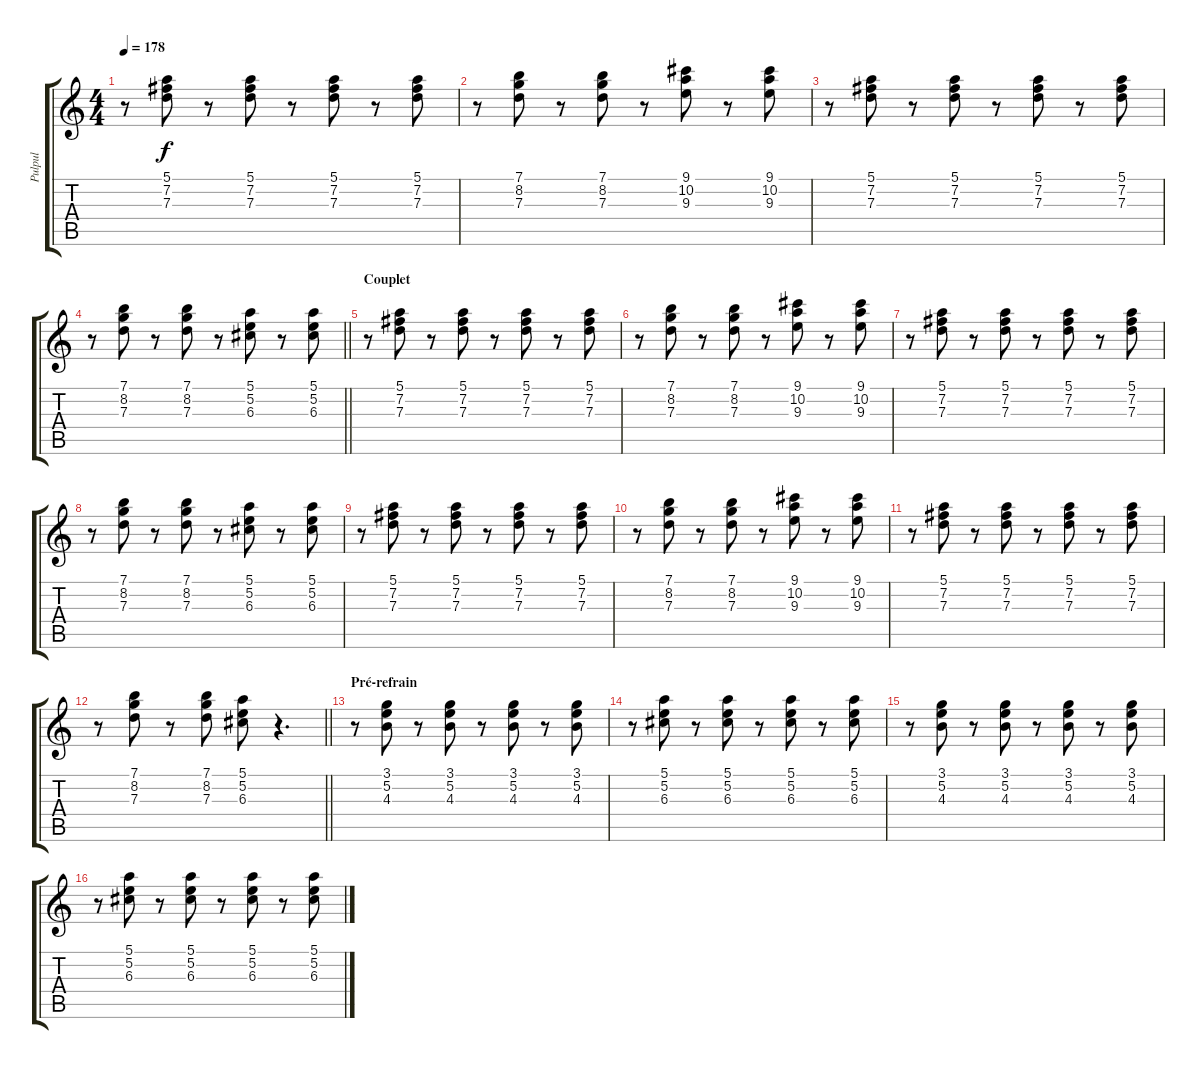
\track ("Pulpul" "Pulpul") {instrument overdrivenguitar}
\staff {score tabs}
\tuning (E4 B3 G3 D3 A2 E2) {hide}
\ts (4 4)
\tempo 178
\clef g2
\ks c
r.8{dy f} (5.1 7.2 7.3).8 r.8 (5.1 7.2 7.3).8 r.8 (5.1 7.2 7.3).8 r.8 (5.1 7.2 7.3).8 |
r.8 (7.1 8.2 7.3).8 r.8 (7.1 8.2 7.3).8 r.8 (9.1 10.2 9.3).8 r.8 (9.1 10.2 9.3).8 |
r.8 (5.1 7.2 7.3).8 r.8 (5.1 7.2 7.3).8 r.8 (5.1 7.2 7.3).8 r.8 (5.1 7.2 7.3).8 |
\barLineRight lightlight
r.8 (7.1 8.2 7.3).8 r.8 (7.1 8.2 7.3).8 r.8 (5.1 5.2 6.3).8 r.8 (5.1 5.2 6.3).8 |
\section ("" "Couplet")
r.8 (5.1 7.2 7.3).8 r.8 (5.1 7.2 7.3).8 r.8 (5.1 7.2 7.3).8 r.8 (5.1 7.2 7.3).8 |
r.8 (7.1 8.2 7.3).8 r.8 (7.1 8.2 7.3).8 r.8 (9.1 10.2 9.3).8 r.8 (9.1 10.2 9.3).8 |
r.8 (5.1 7.2 7.3).8 r.8 (5.1 7.2 7.3).8 r.8 (5.1 7.2 7.3).8 r.8 (5.1 7.2 7.3).8 |
r.8 (7.1 8.2 7.3).8 r.8 (7.1 8.2 7.3).8 r.8 (5.1 5.2 6.3).8 r.8 (5.1 5.2 6.3).8 |
r.8 (5.1 7.2 7.3).8 r.8 (5.1 7.2 7.3).8 r.8 (5.1 7.2 7.3).8 r.8 (5.1 7.2 7.3).8 |
r.8 (7.1 8.2 7.3).8 r.8 (7.1 8.2 7.3).8 r.8 (9.1 10.2 9.3).8 r.8 (9.1 10.2 9.3).8 |
r.8 (5.1 7.2 7.3).8 r.8 (5.1 7.2 7.3).8 r.8 (5.1 7.2 7.3).8 r.8 (5.1 7.2 7.3).8 |
\barLineRight lightlight
r.8 (7.1 8.2 7.3).8 r.8 (7.1 8.2 7.3).8 (5.1 5.2 6.3).8 r.4{d} |
\section ("" "Pré-refrain")
r.8 (3.1 5.2 4.3).8 r.8 (3.1 5.2 4.3).8 r.8 (3.1 5.2 4.3).8 r.8 (3.1 5.2 4.3).8 |
r.8 (5.1 5.2 6.3).8 r.8 (5.1 5.2 6.3).8 r.8 (5.1 5.2 6.3).8 r.8 (5.1 5.2 6.3).8 |
r.8 (3.1 5.2 4.3).8 r.8 (3.1 5.2 4.3).8 r.8 (3.1 5.2 4.3).8 r.8 (3.1 5.2 4.3).8 |
r.8 (5.1 5.2 6.3).8 r.8 (5.1 5.2 6.3).8 r.8 (5.1 5.2 6.3).8 r.8 (5.1 5.2 6.3).8
